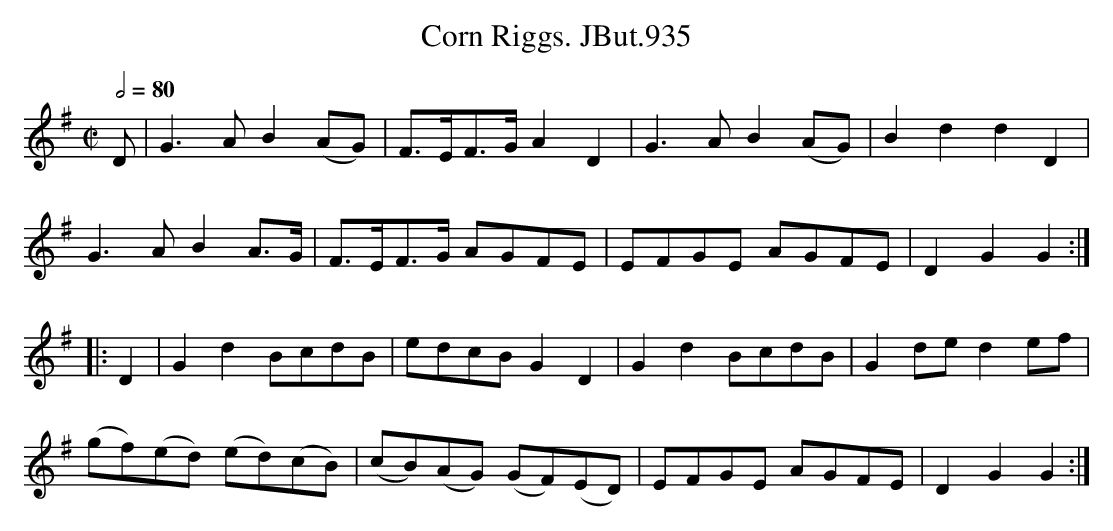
X:1
T:Corn Riggs. JBut.935
M:C|
L:1/8
Q:1/2=80
K:G
D|G3AB2(AG)|F>EF>G A2D2|G3AB2 (AG)|B2d2d2D2|
G3A B2 A>G|F>EF>G AGFE|EFGE AGFE|D2G2G2:|
|:D2|G2d2 BcdB|edcB G2D2|G2d2 BcdB|G2 de d2ef|
(gf)(ed) (ed)(cB)|(cB)(AG) (GF)(ED)|EFGE AGFE|D2G2G2:|
